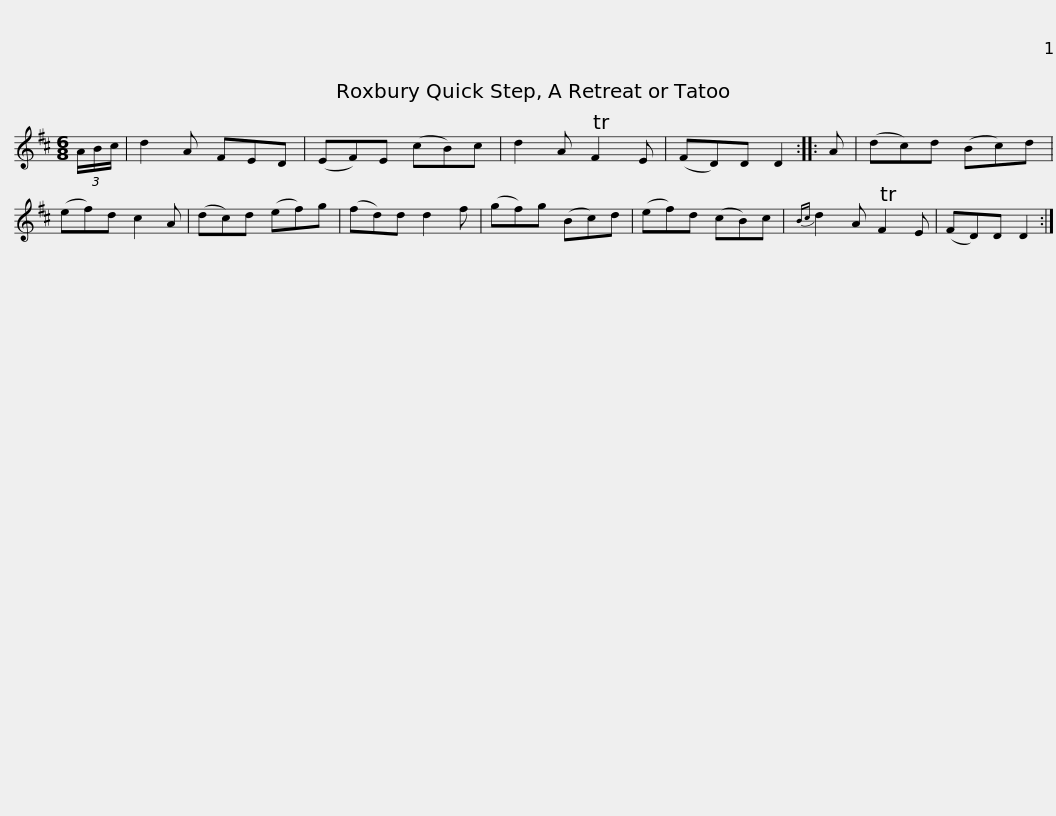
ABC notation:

X:1
L:1/8
M:6/8
I:linebreak $
K:D
V:1 treble
V:1
 (3A/B/c/ | d2 A FED | (EF)E (cB)c | d2 A TF2 E | (FD)D D2 :: %5
 A | (dc)d (Bc)d | (ef)d c2 A | (dc)d (ef)g |$ (fd)d d2 f | %10
 (gf)g (Bc)d | (ef)d (cB)c |{Bc} d2 A TF2 E | (FD)D D2 :| %14
